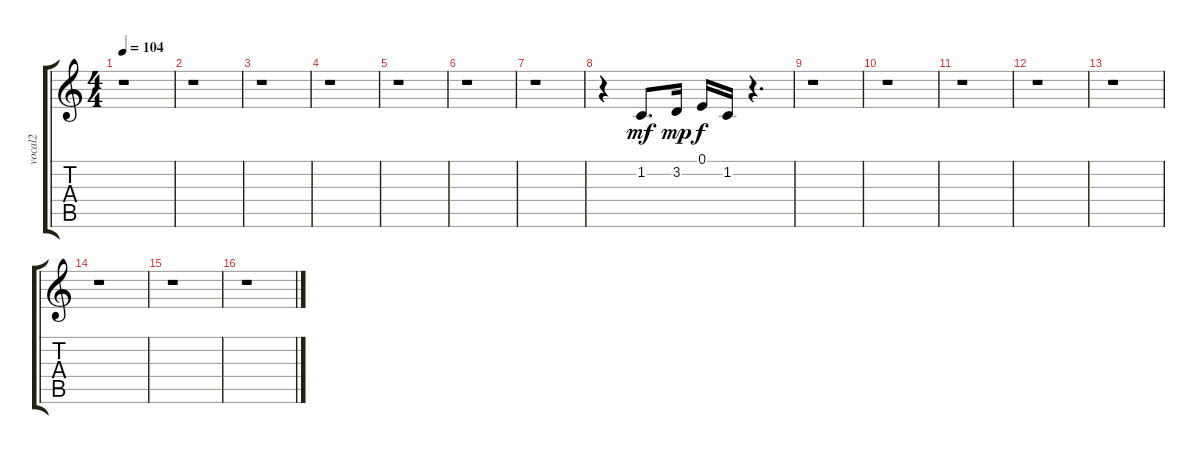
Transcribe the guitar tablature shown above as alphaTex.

\track ("vocal2" "vocal2") {instrument cello}
\staff {score tabs}
\tuning (E4 B3 G3 D3 A2 E2) {hide}
\ts (4 4)
\tempo 104
\clef g2
\ks c
r.1{dy mf} |
r.1 |
r.1 |
r.1 |
r.1 |
r.1 |
r.1 |
r.4 1.2.8{d} 3.2.16{dy mp} 0.1.16{dy f} 1.2.16 r.4{d} |
r.1 |
r.1 |
r.1 |
r.1 |
r.1 |
r.1 |
r.1 |
r.1
